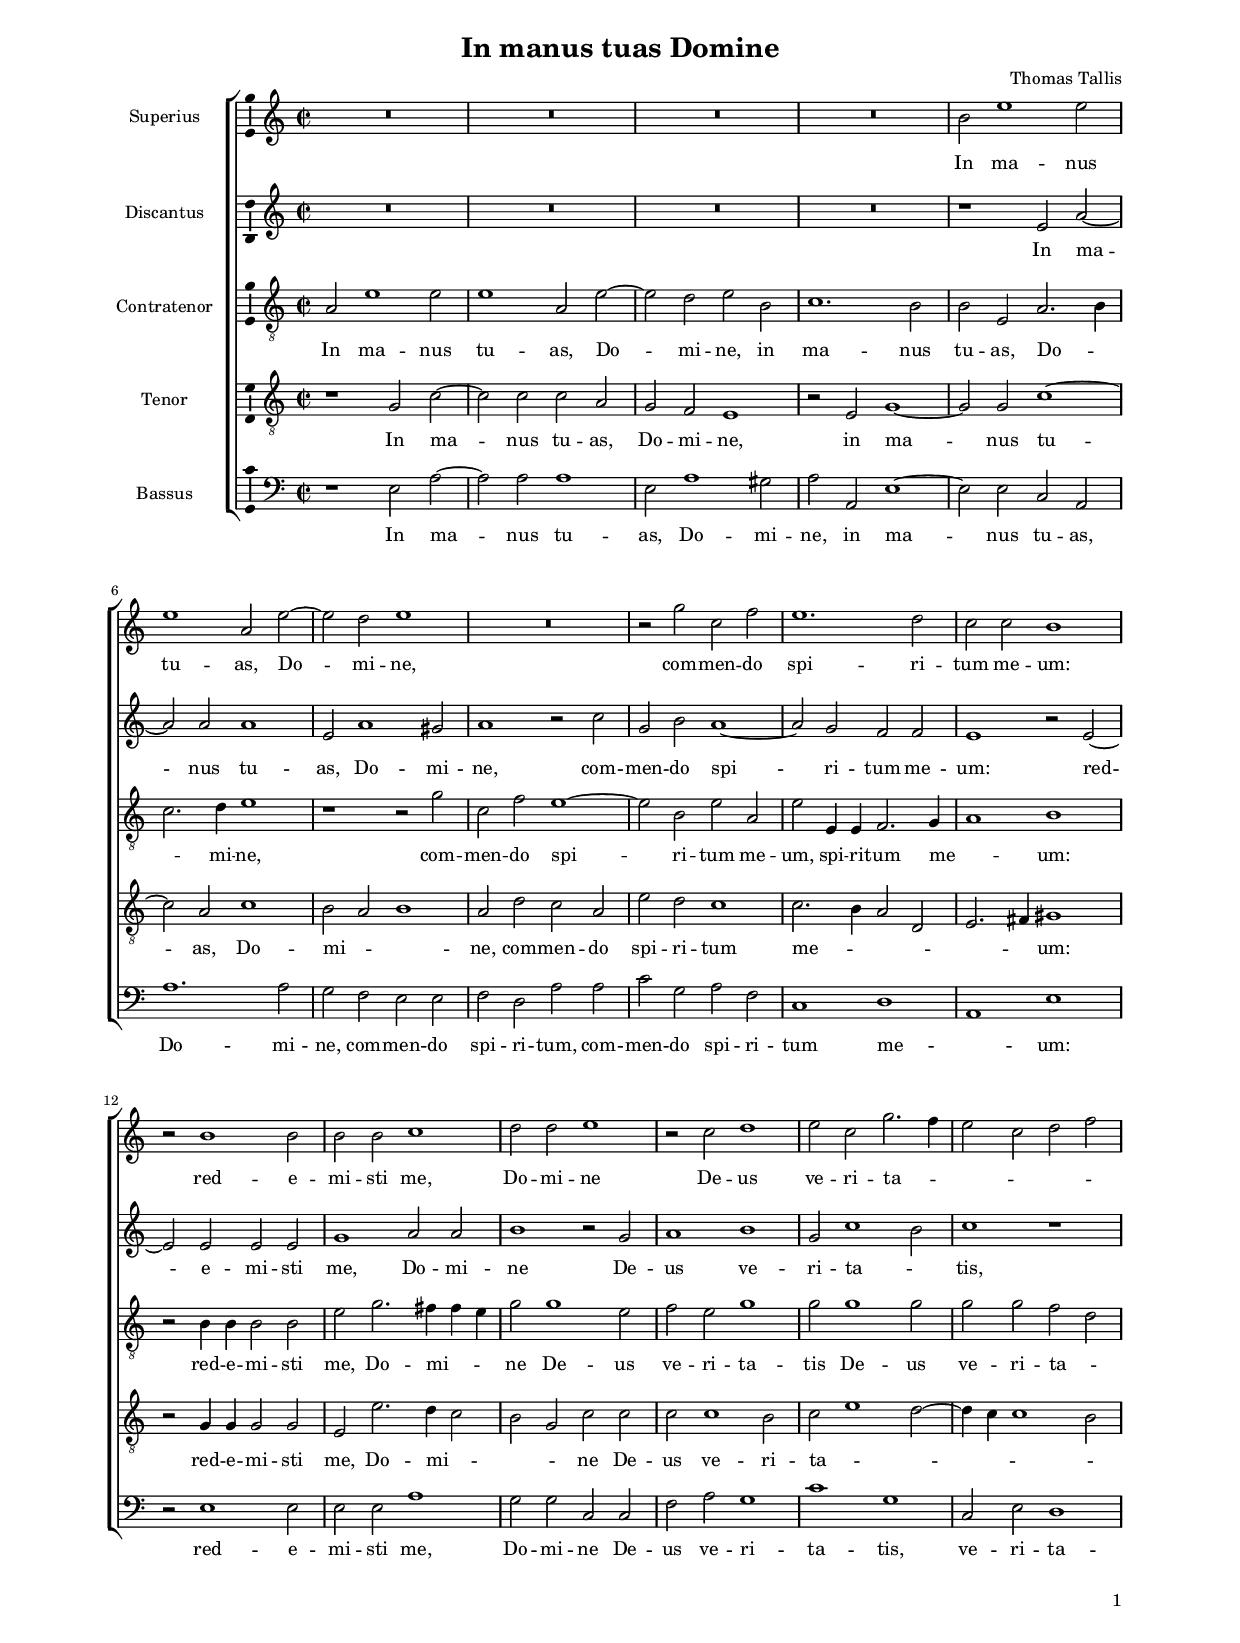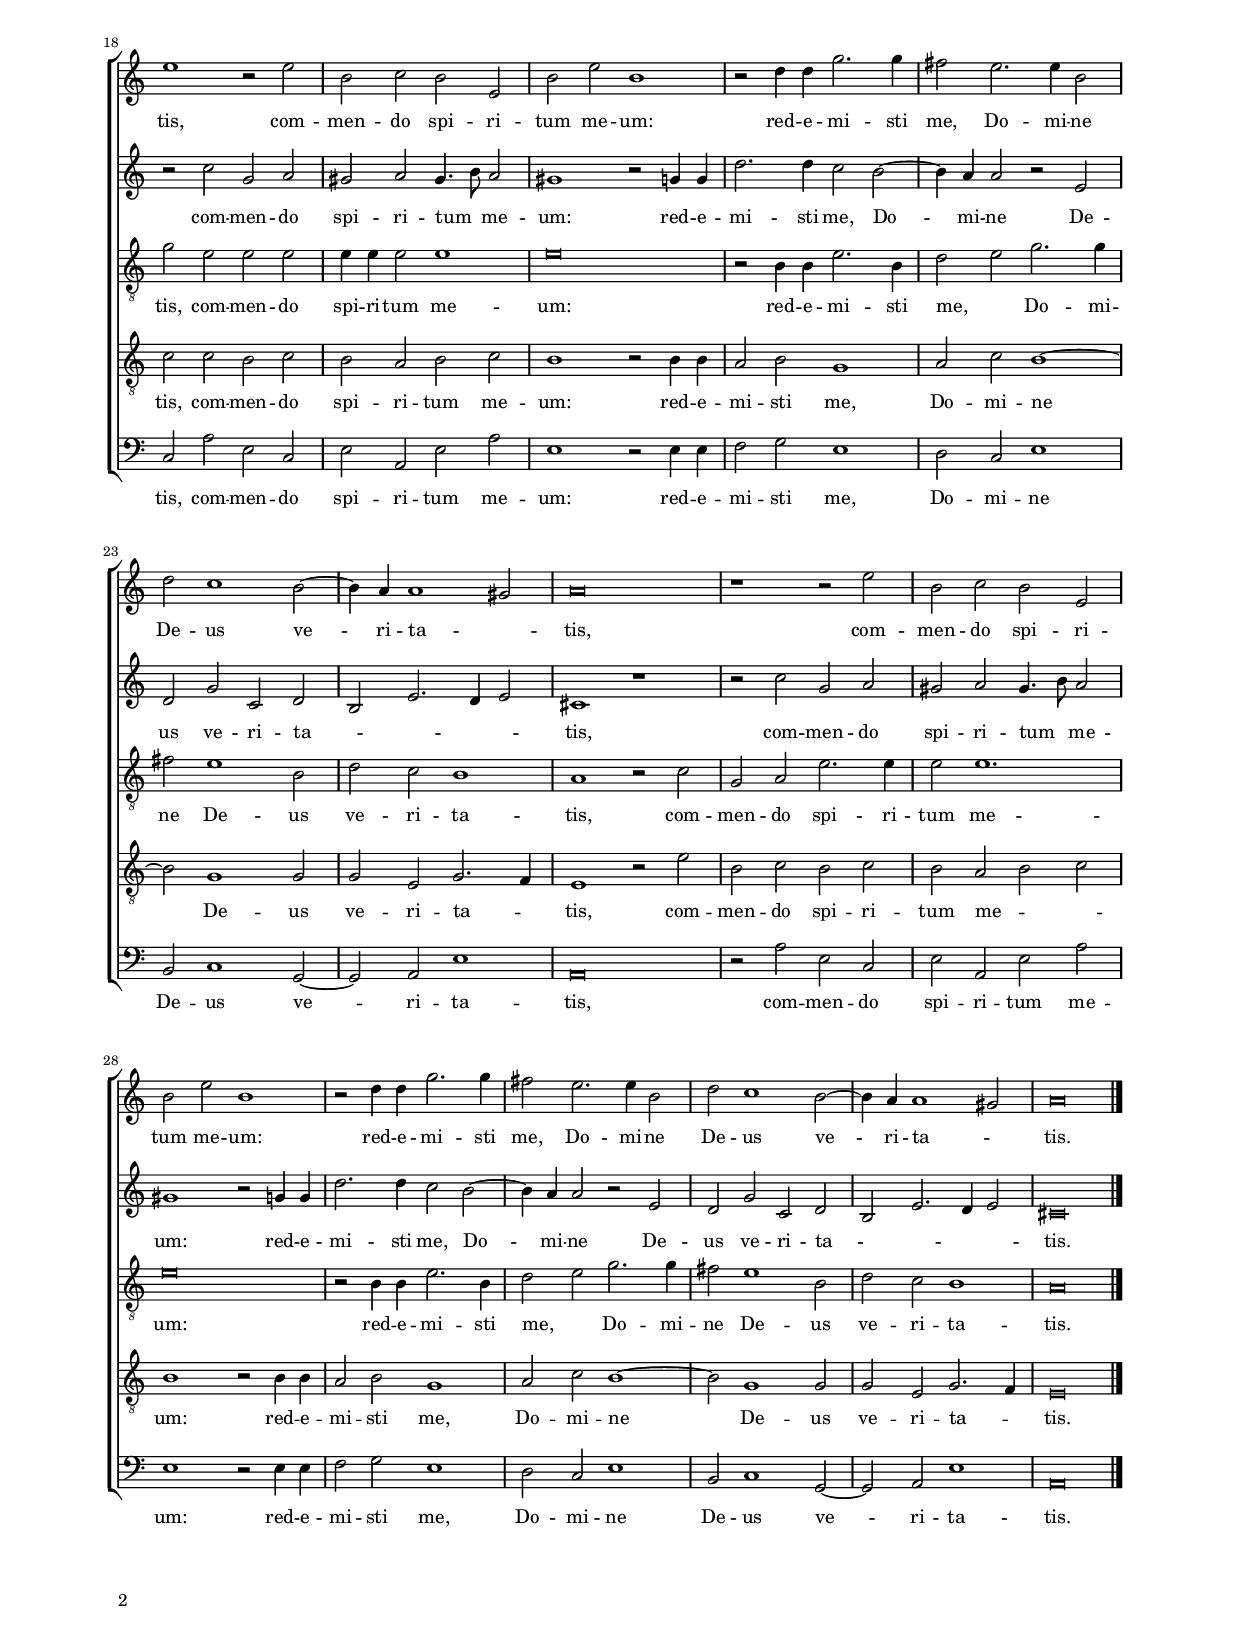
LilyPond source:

\header
{
  title="In manus tuas Domine"
  composer="Thomas Tallis"
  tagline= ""
}

\version "2.24.0"
\language deutsch
#(set-global-staff-size 15)
% #(set-default-paper-size "letter")
#(ly:set-option 'point-and-click #f)


\paper
	{
	top-margin = 1.8 \cm
	bottom-margin = 1.2 \cm
	left-margin = 2 \cm
	right-margin = 2 \cm
	ragged-bottom = ##f
	ragged-last-bottom = ##t
	print-page-number = ##f
	system-system-spacing = #'((basic-distance . 17) (minimum-distance . 14) (padding . 7) (strechability . 150))
	oddFooterMarkup=\markup   \fill-line { "" \fromproperty #'page:page-number-string }
	evenFooterMarkup=\markup  \fill-line { \fromproperty #'page:page-number-string "" }
	last-bottom-spacing = #'((basic-distance . 12) (minimum-distance . 7) (padding . 4))
	systems-per-page = 3
%   page-count = 3
%	min-systems-per-page = 3
%	print-all-headers = ##t
%	print-first-page-number = ##t
%	first-page-number = 1
	}

	
global = {
	\key b \major
	\time 2/2 \set Score.measureLength = #(ly:make-moment 2/1)
	\set Score.tempoHideNote = ##t
	\tempo 2 = 90
	\skip 1*2*33 \bar "|."
	}

	ficta = { \once \set suggestAccidentals = ##t }

	forget = #(define-music-function (music) (ly:music?) #{
		\accidentalStyle forget
		$music
		\accidentalStyle default
		#})


cantus =  \relative c''
	{
	 R\breve
	 R\breve
	 R\breve
	 R\breve
%5
	 a2 d1 d2 |
	 d1 g,2 d'~
	 d2 c d1
	 R\breve
	 r2 f b, es
%10
	 d1. c2 |
	 b2 b a1
	 r2 a1 a2
	 a2 a b1
	 c2 c d1
%15
	 r2 b c1 |
	 d2 b f'2. es4 
	 d2 b c es
	 d1 r2 d
	 a2 b a d,
%20
	 a'2 d a1 |
	 r2 c4 c f2. f4
	 e2 d2. d4 a2
	 c2 b1 a2~ 
	 a4 g4 g1 fis2
%25
	 g\breve |
	 r1 r2 d'
	 a2 b a d,
	 a'2 d a1
	 r2 c4 c f2. f4
%30
	 e2 d2. d4 a2 |
	 c2 b1 a2~ 
	 a4 g4 g1 fis2
	 g\breve |
	}


altus =  \relative c'
	{
	 R\breve
	 R\breve
	 R\breve
	 R\breve
%5
	 r1 d2 g~ |
	 g2 g2 g1
	 d2 g1 fis2
	 g1 r2 b
	 f2 a g1~ 
%10
	 g2 f2 es es |
	 d1 r2 d2~ 
	 d2 d d d
	 f1 g2 g
	 a1 r2 f
%15
	 g1 a |
	 f2 b1 a2
	 b1 r
	 r2 b f2 g
	 fis2 g fis4. a8 g2
%20
	 fis1 r2 f4 f |
	 c'2. c4 b2 a2~ 
	 a4 g4 g2 r d
 	 c2 f b, c 
	 a2 d2. c4 d2
%25
	 h1 r |
	 r2 b' f g 
	 fis2 g fis4. a8 g2
	 fis1 r2 f4 f
	 c'2. c4 b2 a2~ 
%30
	 a4 g4 g2 r d |
	 c2 f b, c
	 a2 d2. c4 d2
	 h\breve
	}


tenor =  \relative c'
	{
	g2 d'1 d2
	d1 g,2 d'2~
	d2 c d a
	b1. a2
%5
	a2 d, g2. a4 |
	b2. c4 d1
	r1 r2 f
	b,2 es d1~
	d2 a d g,
%10
	d'2 d,4 d es2. f4 |
	g1 a
	r2 a4 a a2 a
	d2 f2. e4 e d
	f2 f1 d2
%15
	es2 d f1 |
	f2 f1 f2
	f2 f es c
	f2 d d d
	d4 d d2 d1
%20
	d\breve |
	r2 a4 a d2. a4
	c2 d f2. f4
	e2 d1 a2
	c2 b a1
%25
	g1 r2 b |
	f2 g d'2. d4
	d2 d1.
	d\breve
	r2 a4 a d2. a4
%30
	c2 d f2. f4 |
	e2 d1 a2
	c2 b a1
	g\breve |
	}


quintus  =  \relative c'
	{
	r1 f,2 b2~ 
	b2 b2 b g
	f2 es d1
	r2 d f1~
%5
	f2 f b1~ |
	b2 g2 b1
	a2 g a1
	g2 c b g
	d'2 c b1 
%10
	b2. a4 g2 c, |
	d2. e4 fis1
	r2 f4 f f2 f
	d2 d'2. c4 b2
	a2 f b b
%15
	b2 b1 a2 |
	b2 d1 c2 ~
	c4 b b1 a2 
	b2 b a b
	a2 g a b
%20
	a1 r2 a4 a |
	g2 a f1
	g2 b a1~
	a2 f1 f2
	f2 d f2. es4 
%25
	d1 r2 d' |
	a2 b a b
	a2 g a b
	a1 r2 a4 a
	g2 a f1
%30
	g2 b a1~ |
	a2 f1 f2
	f2 d f2. es4
	d\breve |
	}


bassus  =  \relative c
	{
	r1 d2 g2~ 
	g2 g2 g1
	d2 g1 fis2
	g2 g, d'1 ~
%5
	d2 d b g |
	g'1. g2
	f2 es d d
	es2 c g' g
	b2 f g es
%10
	b1 c |
	g1 d'
	r2 d1 d2
	d2 d g1
	f2 f b, b
%15
	es2 g f1 |
	b1 f
	b,2 d c1
	b2 g' d b
	d2 g, d' g
%20
	d1 r2 d4 d |
	es2 f d1 
	c2 b d1
	a2 b1 f2~
	f2 g2 d'1
%25
	g,\breve |
	r2 g' d b
	d2 g, d' g
	d1 r2 d4 d
	es2 f d1 
%30
	c2 b d1 |
	a2 b1 f2~
	f2 g2 d'1
	g,\breve |
	}


lyricscantus = \lyricmode {
	In ma -- nus tu -- as, Do -- mi -- ne, com -- men -- do spi -- ri -- tum me -- um:
	red -- e -- mi -- sti me, Do -- mi -- ne De -- us ve -- ri -- ta -- _ _ _ _ _ tis,
	com -- men -- do spi -- ri -- tum me -- um:
	red -- e -- mi -- sti me, Do -- mi -- ne De -- us ve -- ri -- ta -- _ tis,
	com -- men -- do spi -- ri -- tum me -- um:
	red -- e -- mi -- sti me, Do -- mi -- ne De -- us ve -- ri -- ta -- _ tis.
	}


lyricsaltus = \lyricmode {
	In ma -- nus tu -- as, Do -- mi -- ne, com -- men -- do spi -- ri -- tum me -- um:
	red -- e -- mi -- sti me, Do -- mi -- ne De -- us ve -- ri -- ta -- _ tis,
	com -- men -- do spi -- ri -- tum _ me -- um:
	red -- e -- mi -- sti me, Do -- mi -- ne De -- us ve -- ri -- ta -- _ _ _ _ tis,
	com -- men -- do spi -- ri -- tum _ me -- um:
	red -- e -- mi -- sti me, Do -- mi -- ne De -- us ve -- ri -- ta -- _ _ _ _ tis.
	}


lyricstenor = \lyricmode {
	In ma -- nus tu -- as, Do -- mi -- ne, in ma -- nus tu -- as, Do -- _ _ mi -- ne,
	com -- men -- do spi -- ri -- tum me -- um, spi -- ri -- tum me -- _ um:
	red -- e -- mi -- sti me, Do -- mi -- _ _ ne De -- us ve -- ri -- ta -- tis 
	De -- us ve -- ri -- ta -- _ tis, com -- men -- do spi -- ri -- tum me -- um:
	red -- e -- mi -- sti me, _ Do -- mi -- ne De -- us ve -- ri -- ta -- tis,
	com -- men -- do spi -- ri -- tum me -- um:
	red -- e -- mi -- sti me, _ Do -- mi -- ne De -- us ve -- ri -- ta -- tis.
	}


lyricsquintus = \lyricmode {
	In ma -- nus tu -- as, Do -- mi -- ne, in ma -- nus tu -- as, Do -- mi -- _ _ ne,
	com -- men -- do spi -- ri -- tum me -- _ _ _ _ _ um:
	red -- e -- mi -- sti me, Do -- mi -- _ _ _ ne De -- us ve -- ri -- ta -- _ _ _ _ _ tis,
	com -- men -- do spi -- ri -- tum me -- um:
	red -- e -- mi -- sti me, Do -- mi -- ne De -- us ve -- ri -- ta -- _ tis,
	com -- men -- do spi -- ri -- tum me -- _ _ um:
	red -- e -- mi -- sti me, Do -- mi -- ne De -- us ve -- ri -- ta -- _ tis.
	}


lyricsbassus = \lyricmode {
	In ma -- nus tu -- as, Do -- mi -- ne, in ma -- nus tu -- as, Do -- mi -- ne,
	com -- men -- do spi -- ri -- tum, com -- men -- do spi -- ri -- tum me -- _ um:
	red -- e -- mi -- sti me, Do -- mi -- ne De -- us ve -- ri -- ta -- tis, ve -- ri -- ta -- tis,
	com -- men -- do spi -- ri -- tum me -- um:
	red -- e -- mi -- sti me, Do -- mi -- ne De -- us ve -- ri -- ta -- tis,
	com -- men -- do spi -- ri -- tum me -- um:
	red -- e -- mi -- sti me, Do -- mi -- ne De -- us ve -- ri -- ta -- tis.
	}


\score
{  
	\transpose b c' {
	\new ChoirStaff \with { \override StaffGrouper.staff-staff-spacing.basic-distance = #12 }
	<<

	\new Staff << \global
	\new Voice="v1" {
		\set Staff.instrumentName= "Superius"
		\set Staff.midiInstrument = "reed organ"
		\clef violin
		\cantus }
	\new Lyrics \lyricsto "v1" {\lyricscantus }
	>>


	\new Staff << \global
	\new Voice="v2" {
		\set Staff.instrumentName= "Discantus"
		\set Staff.midiInstrument = "reed organ"
				\clef violin % "G_8"
		\altus}
	\new Lyrics \lyricsto "v2" {\lyricsaltus }
	>>


	\new Staff << \global
	\new Voice="v3" {
		\set Staff.instrumentName= "Contratenor"
		\set Staff.midiInstrument = "reed organ"
		\clef "G_8"
		\tenor }
	\new Lyrics \lyricsto "v3" {\lyricstenor }
	>>


	\new Staff << \global
	\new Voice="v5" {
		\set Staff.instrumentName= "Tenor"
		\set Staff.midiInstrument = "reed organ"
		\clef "G_8"
		\quintus}
	\new Lyrics \lyricsto "v5" {\lyricsquintus }
	>>


	\new Staff << \global
	\new Voice="v4" {
		\set Staff.instrumentName= "Bassus"
		\set Staff.midiInstrument = "reed organ"
		\clef bass 
		\bassus }
	\new Lyrics \lyricsto "v4" {\lyricsbassus}
	>>

	>>
	} % transpose

	\layout
	{
	indent = 2 \cm
	\context { \Lyrics \override VerticalAxisGroup.nonstaff-relatedstaff-spacing.padding = #1.4 }
	\context { \Staff \consists Ambitus_engraver }
	\context { \Score \override BarNumber.padding = #2 }
	\context { \Voice \override NoteHead.style = #'baroque }
	}

\midi
	{
	
	}

}


% EOF
